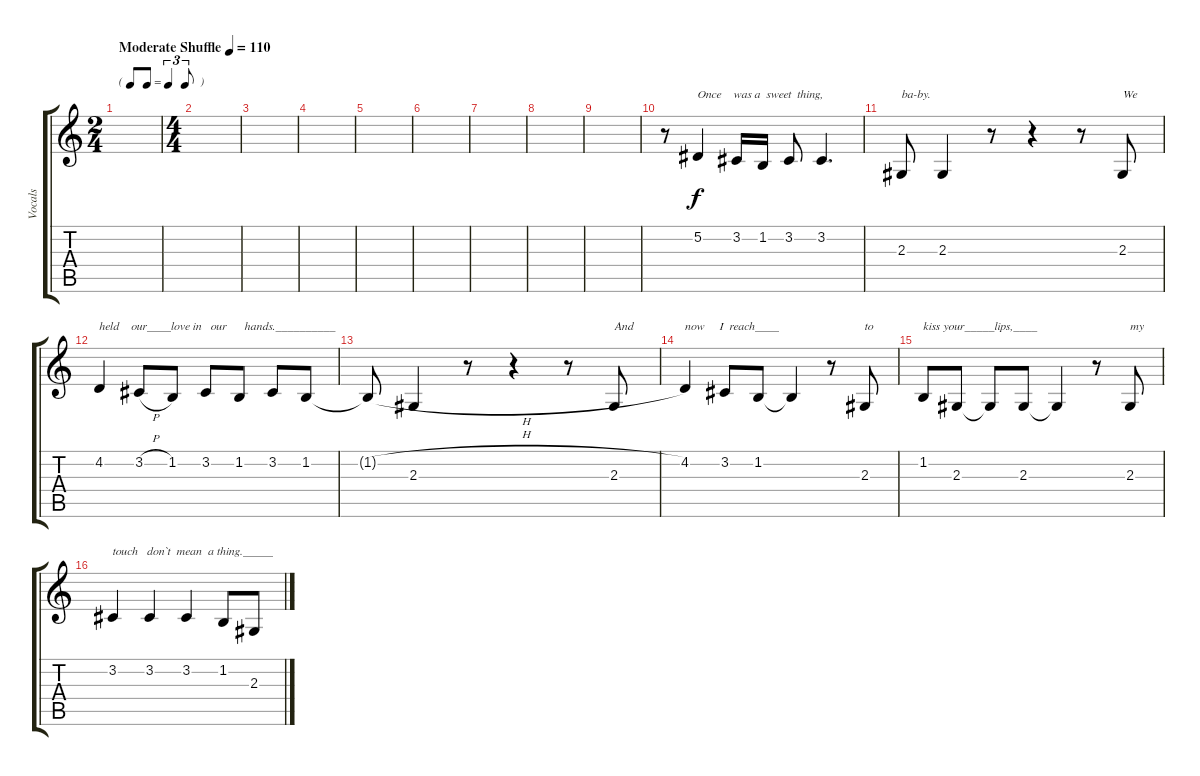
\track ("Vocals" "Vocals") {instrument viola}
\staff {score tabs}
\tuning (Eb4 Bb3 Gb3 Db3 Ab2 Eb2) {hide}
\ts (2 4)
\tf triplet8th
\tempo (110 "Moderate Shuffle")
\clef g2
\ks c
|
\ts (4 4)
|
|
|
|
|
|
|
|
r.8 5.2.4{txt "Once    was a  sweet  thing,"} 3.2.16 1.2.16 3.2.8 3.2.4{d} |
2.3.8{txt "ba-by."} 2.3.4 r.8 r.4 r.8 2.3.8{txt "We"} |
4.2.4{txt "held    our____love in   our      hands.__________"} 3.2{h}.8 1.2.8 3.2.8 1.2.8 3.2.8 1.2.8 |
1.2{h t}.8 2.3.4 r.8 r.4 r.8 2.3.8{txt "And"} |
4.2.4{txt "now     I  reach____"} 3.2.8 1.2.8 1.2{t}.4 r.8 2.3.8{txt "to"} |
1.2.8{txt "kiss your_____lips,____"} 2.3.8 2.3{t}.8 2.3.8 2.3{t}.4 r.8 2.3.8{txt "my"} |
3.2.4{txt "touch   don`t  mean  a thing._____"} 3.2.4 3.2.4 1.2.8 2.3.8
